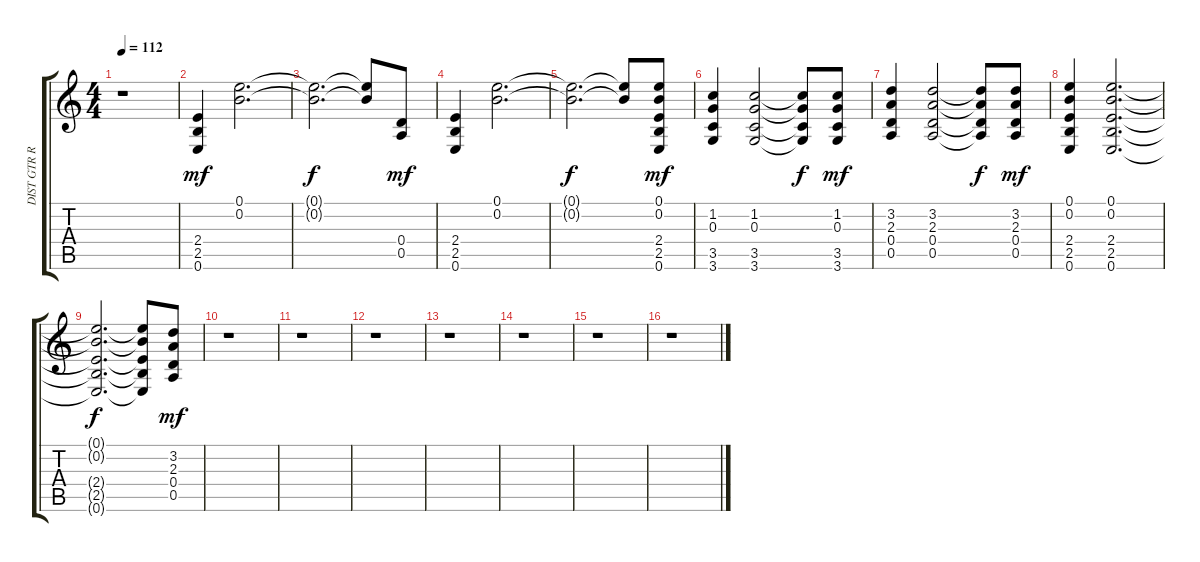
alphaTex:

\track ("DIST GTR RHYTHM" "DIST GTR R") {instrument distortionguitar}
\staff {score tabs}
\tuning (E4 B3 G3 D3 A2 E2) {hide}
\ts (4 4)
\tempo 112
\clef g2
\ks c
r.1{dy mf} |
(2.4 2.5 0.6).4 (0.1 0.2).2{d} |
(0.1{t} 0.2{t}).2{d dy f} (0.1{t} 0.2{t}).8 (0.4 0.5).8{dy mf} |
(2.4 2.5 0.6).4 (0.1 0.2).2{d} |
(0.1{t} 0.2{t}).2{d dy f} (0.1{t} 0.2{t}).8 (0.1 0.2 2.4 2.5 0.6).8{dy mf} |
(1.2 0.3 3.5 3.6).4 (1.2 0.3 3.5 3.6).2 (1.2{t} 0.3{t} 3.5{t} 3.6{t}).8{dy f} (1.2 0.3 3.5 3.6).8{dy mf} |
(3.2 2.3 0.4 0.5).4 (3.2 2.3 0.4 0.5).2 (3.2{t} 2.3{t} 0.4{t} 0.5{t}).8{dy f} (3.2 2.3 0.4 0.5).8{dy mf} |
(0.1 0.2 2.4 2.5 0.6).4 (0.1 0.2 2.4 2.5 0.6).2{d} |
(0.1{t} 0.2{t} 2.4{t} 2.5{t} 0.6{t}).2{d dy f} (0.1{t} 0.2{t} 2.4{t} 2.5{t} 0.6{t}).8 (3.2 2.3 0.4 0.5).8{dy mf} |
r.1 |
r.1 |
r.1 |
r.1 |
r.1 |
r.1 |
r.1
